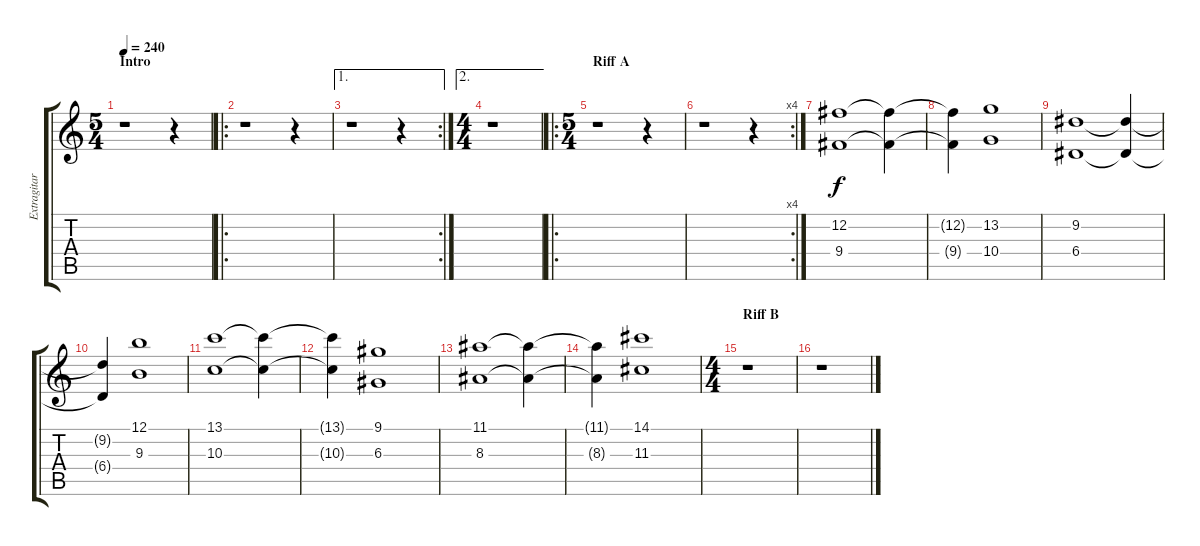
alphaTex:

\track ("Extragitarr" "Extragitar") {instrument distortionguitar}
\staff {score tabs}
\tuning (B3 Gb3 D3 A2 E2 B1) {hide}
\ts (5 4)
\section ("" "Intro")
\tempo 240
\clef g2
\ks c
r.1{dy f instrument distortionguitar} r.4 |
\ro
r.1 r.4 |
\ae 1
\rc 2
r.1 r.4 |
\ae 2
\ts (4 4)
r.1 |
\ro
\ts (5 4)
\section ("" "Riff A")
r.1 r.4 |
\rc 4
r.1 r.4 |
(12.2 9.4).1 (12.2{t} 9.4{t}).4 |
(12.2{t} 9.4{t}).4 (13.2 10.4).1 |
(9.2 6.4).1 (9.2{t} 6.4{t}).4 |
(9.2{t} 6.4{t}).4 (12.1 9.3).1 |
(13.1 10.3).1 (13.1{t} 10.3{t}).4 |
(13.1{t} 10.3{t}).4 (9.1 6.3).1 |
(11.1 8.3).1 (11.1{t} 8.3{t}).4 |
(11.1{t} 8.3{t}).4 (14.1 11.3).1 |
\ts (4 4)
\section ("" "Riff B")
r.1 |
r.1
